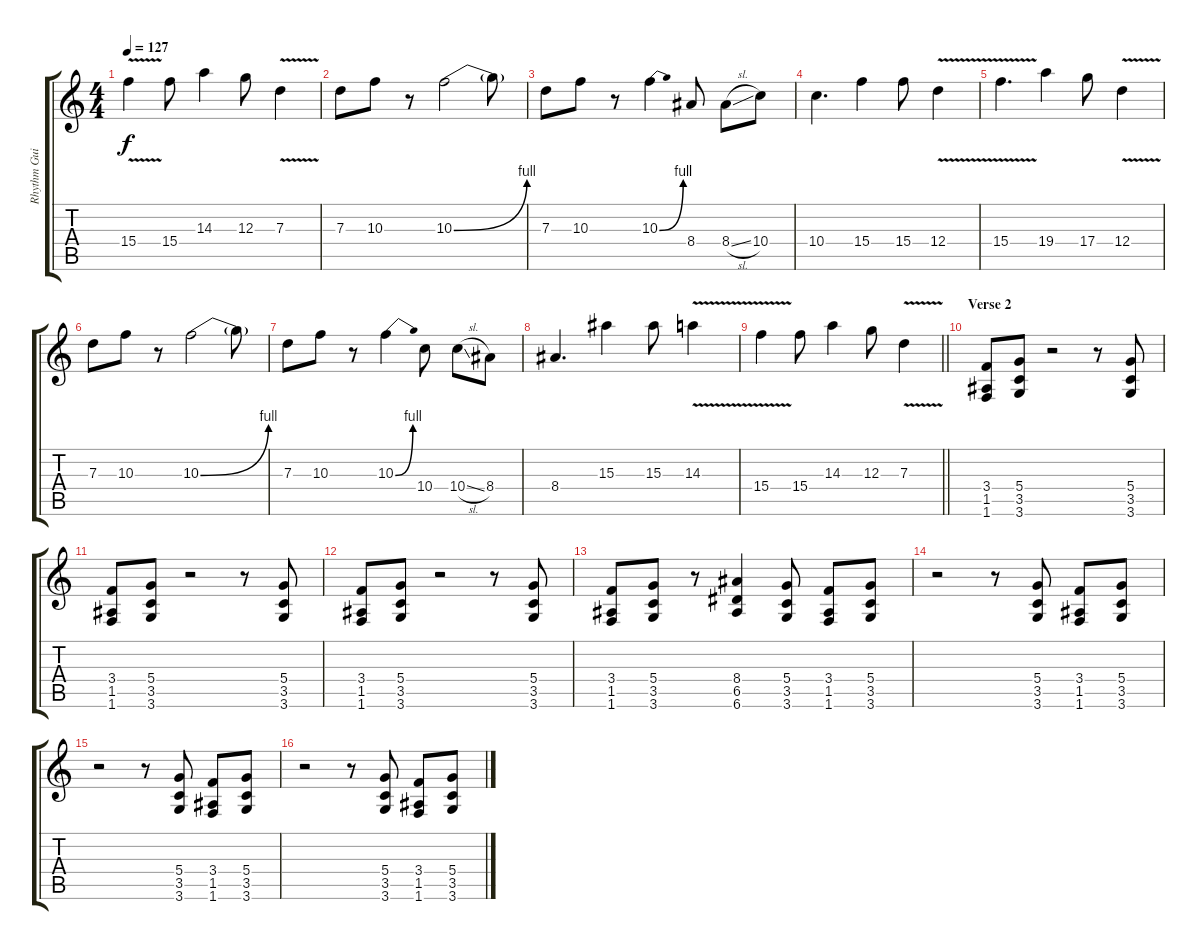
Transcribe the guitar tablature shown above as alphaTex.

\track ("Rhythm Guitar" "Rhythm Gui") {instrument distortionguitar}
\staff {score tabs}
\tuning (E4 B3 G3 D3 A2 E2) {hide}
\ts (4 4)
\tempo 127
\clef g2
\ks c
15.4{v}.4{dy f} 15.4.8 14.3.4 12.3.8 7.3{v}.4 |
7.3.8 10.3.8 r.8 10.3{be (bend 0 0 60 4)}.2 10.3{t}.8 |
7.3.8 10.3.8 r.8 10.3{be (bend 0 0 60 4)}.4 8.4.8 8.4{sl}.8 10.4.8 |
10.4.4{d} 15.4.4 15.4.8 12.4{v}.4 |
15.4{v}.4{d} 19.4.4 17.4.8 12.4{v}.4 |
7.3.8 10.3.8 r.8 10.3{be (bend 0 0 60 4)}.2 10.3{t}.8 |
7.3.8 10.3.8 r.8 10.3{be (bend 0 0 60 4)}.4 10.4.8 10.4{sl}.8 8.4.8 |
8.4.4{d} 15.3.4 15.3.8 14.3{v}.4 |
\barLineRight lightlight
15.4{v}.4 15.4.8 14.3.4 12.3.8 7.3{v}.4 |
\section ("" "Verse 2")
(3.4 1.5 1.6).8 (5.4 3.5 3.6).8 r.2 r.8 (5.4 3.5 3.6).8 |
(3.4 1.5 1.6).8 (5.4 3.5 3.6).8 r.2 r.8 (5.4 3.5 3.6).8 |
(3.4 1.5 1.6).8 (5.4 3.5 3.6).8 r.2 r.8 (5.4 3.5 3.6).8 |
(3.4 1.5 1.6).8 (5.4 3.5 3.6).8 r.8 (8.4 6.5 6.6).4 (5.4 3.5 3.6).8 (3.4 1.5 1.6).8 (5.4 3.5 3.6).8 |
r.2 r.8 (5.4 3.5 3.6).8 (3.4 1.5 1.6).8 (5.4 3.5 3.6).8 |
r.2 r.8 (5.4 3.5 3.6).8 (3.4 1.5 1.6).8 (5.4 3.5 3.6).8 |
r.2 r.8 (5.4 3.5 3.6).8 (3.4 1.5 1.6).8 (5.4 3.5 3.6).8
